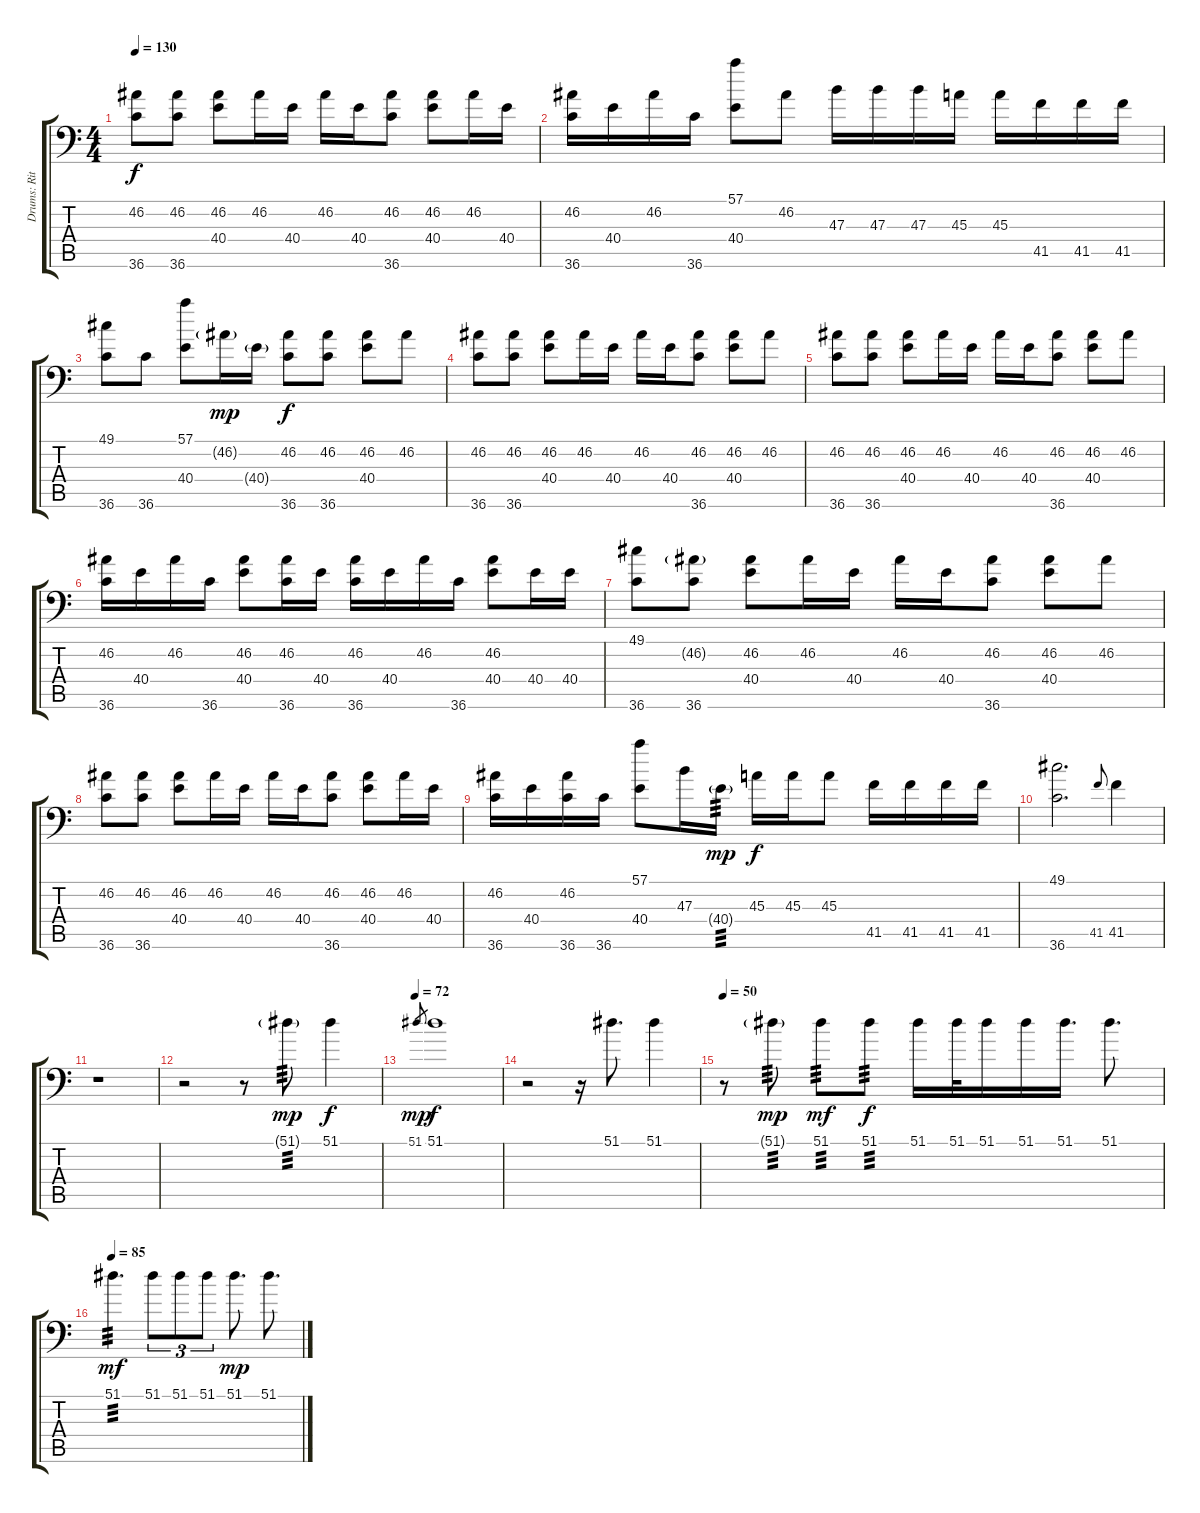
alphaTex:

\track ("Drums: Ritsu Tainaka" "Drums: Rit") {instrument acousticgrandpiano}
\staff {score tabs}
\tuning (C-1 C-1 C-1 C-1 C-1 C-1) {hide}
\ts (4 4)
\tempo 130
\clef f4
\ks c
(46.2 36.6).8{dy f} (46.2 36.6).8 (46.2 40.4).8 46.2.16 40.4.16 46.2.16 40.4.16 (46.2 36.6).8 (46.2 40.4).8 46.2.16 40.4.16 |
(46.2 36.6).16 40.4.16 46.2.16 36.6.16 (57.1 40.4).8 46.2.8 47.3.16 47.3.16 47.3.16 45.3.16 45.3.16 41.5.16 41.5.16 41.5.16 |
(49.1 36.6).8 36.6.8 (57.1 40.4).8 46.2{g}.16{dy mp} 40.4{g}.16 (46.2 36.6).8{dy f} (46.2 36.6).8 (46.2 40.4).8 46.2.8 |
(46.2 36.6).8 (46.2 36.6).8 (46.2 40.4).8 46.2.16 40.4.16 46.2.16 40.4.16 (46.2 36.6).8 (46.2 40.4).8 46.2.8 |
(46.2 36.6).8 (46.2 36.6).8 (46.2 40.4).8 46.2.16 40.4.16 46.2.16 40.4.16 (46.2 36.6).8 (46.2 40.4).8 46.2.8 |
(46.2 36.6).16 40.4.16 46.2.16 36.6.16 (46.2 40.4).8 (46.2 36.6).16 40.4.16 (46.2 36.6).16 40.4.16 46.2.16 36.6.16 (46.2 40.4).8 40.4.16 40.4.16 |
(49.1 36.6).8 (46.2{g} 36.6).8 (46.2 40.4).8 46.2.16 40.4.16 46.2.16 40.4.16 (46.2 36.6).8 (46.2 40.4).8 46.2.8 |
(46.2 36.6).8 (46.2 36.6).8 (46.2 40.4).8 46.2.16 40.4.16 46.2.16 40.4.16 (46.2 36.6).8 (46.2 40.4).8 46.2.16 40.4.16 |
(46.2 36.6).16 40.4.16 (46.2 36.6).16 36.6.16 (57.1 40.4).8 47.3.16 40.4{g}.16{tp 3 dy mp} 45.3.16{dy f} 45.3.16 45.3.8 41.5.16 41.5.16 41.5.16 41.5.16 |
(49.1 36.6).2{d} 41.5.8{gr onbeat} 41.5.4 |
r.1 |
r.2 r.8 51.1{g}.8{tp 3 dy mp} 51.1.4{dy f} |
\tempo 72
51.1.8{gr dy mp} 51.1.1{dy f} |
r.2 r.16 51.1.8{d} 51.1.4 |
\tempo 50
r.8 51.1{g}.8{tp 3 dy mp} 51.1.8{tp 3 dy mf} 51.1.8{tp 3 dy f} 51.1.16 51.1.32 51.1.16 51.1.16 51.1.16{d} 51.1.8{d} |
\tempo 85
51.1.4{d tp 3 dy mf} 51.1.8{tu (3 2)} 51.1.8{tu (3 2)} 51.1.8{tu (3 2)} 51.1.8{d dy mp} 51.1.8{d}
